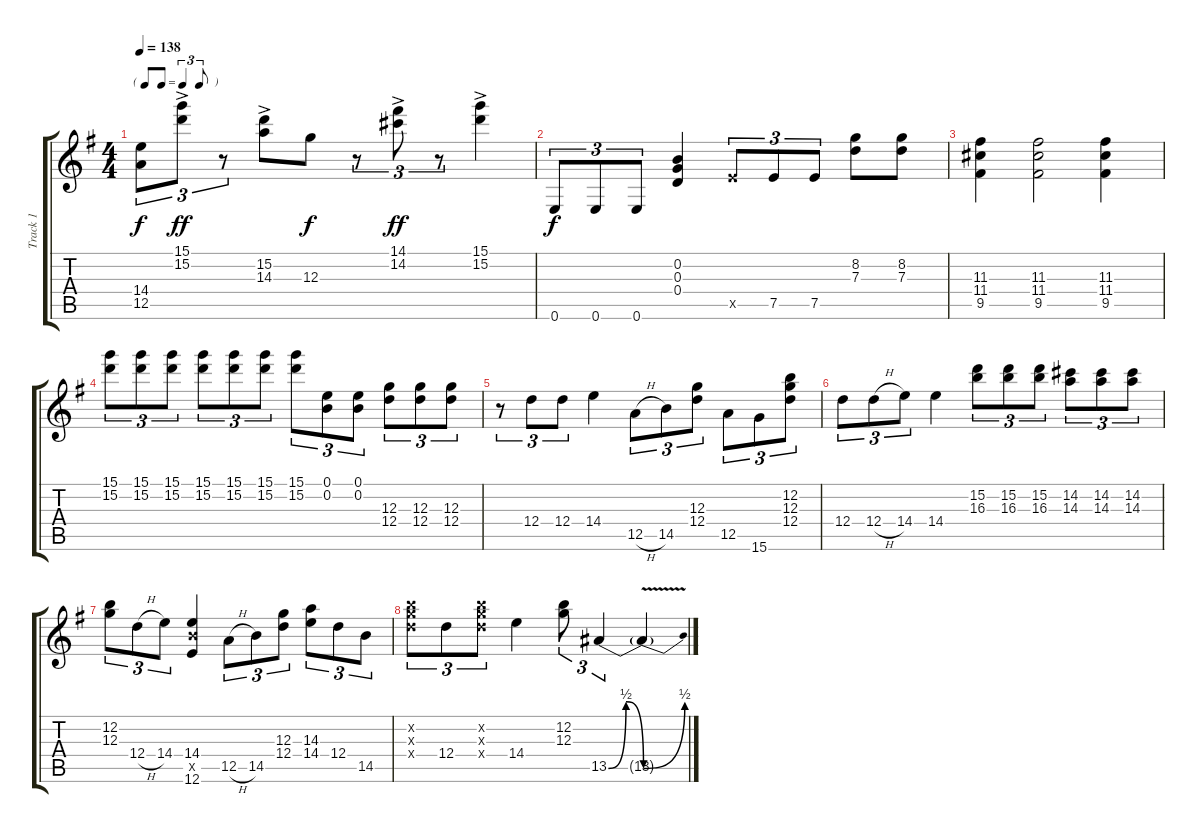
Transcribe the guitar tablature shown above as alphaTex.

\track ("Track 1" "Track 1") {instrument overdrivenguitar}
\staff {score tabs}
\tuning (E4 B3 G3 D3 A2 E2) {hide}
\ts (4 4)
\tf triplet8th
\tempo 138
\clef g2
\ks g
(14.4 12.5).8{tu (3 2) dy f} (15.1{ac} 15.2{ac}).8{tu (3 2) dy ff} r.8{tu (3 2)} (15.2{ac} 14.3{ac}).8 12.3.8{dy f} r.8{tu (3 2)} (14.1{ac} 14.2{ac}).8{tu (3 2) dy ff} r.8{tu (3 2)} (15.1{ac} 15.2{ac}).4 |
0.6.8{tu (3 2) dy f} 0.6.8{tu (3 2)} 0.6.8{tu (3 2)} (0.2 0.3 0.4).4 7.5{x}.8{tu (3 2)} 7.5.8{tu (3 2)} 7.5.8{tu (3 2)} (8.2 7.3).8 (8.2 7.3).8 |
(11.3 11.4 9.5).4 (11.3 11.4 9.5).2 (11.3 11.4 9.5).4 |
(15.1 15.2).8{tu (3 2)} (15.1 15.2).8{tu (3 2)} (15.1 15.2).8{tu (3 2)} (15.1 15.2).8{tu (3 2)} (15.1 15.2).8{tu (3 2)} (15.1 15.2).8{tu (3 2)} (15.1 15.2).8{tu (3 2)} (0.1 0.2).8{tu (3 2)} (0.1 0.2).8{tu (3 2)} (12.3 12.4).8{tu (3 2)} (12.3 12.4).8{tu (3 2)} (12.3 12.4).8{tu (3 2)} |
r.8{tu (3 2)} 12.4.8{tu (3 2)} 12.4.8{tu (3 2)} 14.4.4 12.5{h}.8{tu (3 2)} 14.5.8{tu (3 2)} (12.3 12.4).8{tu (3 2)} 12.5.8{tu (3 2)} 15.6.8{tu (3 2)} (12.2 12.3 12.4).8{tu (3 2)} |
12.4.8{tu (3 2)} 12.4{h}.8{tu (3 2)} 14.4.8{tu (3 2)} 14.4.4 (15.2 16.3).8{tu (3 2)} (15.2 16.3).8{tu (3 2)} (15.2 16.3).8{tu (3 2)} (14.2 14.3).8{tu (3 2)} (14.2 14.3).8{tu (3 2)} (14.2 14.3).8{tu (3 2)} |
(12.2 12.3).8{tu (3 2)} 12.4{h}.8{tu (3 2)} 14.4.8{tu (3 2)} (14.4 14.5{x} 12.6).4 12.5{h}.8{tu (3 2)} 14.5.8{tu (3 2)} (12.3 12.4).8{tu (3 2)} (14.3 14.4).8{tu (3 2)} 12.4.8{tu (3 2)} 14.5.8{tu (3 2)} |
(12.2{x} 12.3{x} 12.4{x}).8{tu (3 2)} 12.4.8{tu (3 2)} (12.2{x} 12.3{x} 12.4{x}).8{tu (3 2)} 14.4.4 (12.2 12.3).8{tu (3 2)} 13.5{be (bendrelease 0 0 30 2 30 2 60 0)}.4{tu (3 2)} 13.5{be (bend 0 0 60 2) v t}.4
